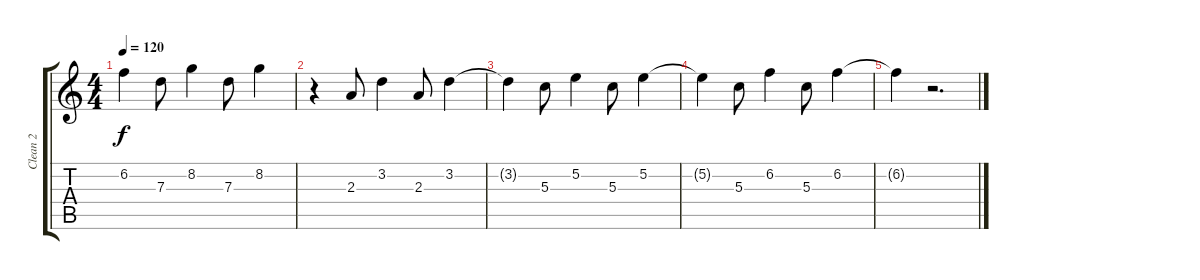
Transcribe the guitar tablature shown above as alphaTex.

\track ("Clean 2" "Clean 2") {instrument electricguitarclean}
\staff {score tabs}
\tuning (E4 B3 G3 D3 A2 D2) {hide}
\ts (4 4)
\tempo 120
\clef g2
\ks c
6.2{t}.4{dy f} 7.3.8 8.2.4 7.3.8 8.2.4 |
r.4 2.3.8 3.2.4 2.3.8 3.2.4 |
3.2{t}.4 5.3.8 5.2.4 5.3.8 5.2.4 |
5.2{t}.4 5.3.8 6.2.4 5.3.8 6.2.4 |
6.2{t}.4 r.2{d}
